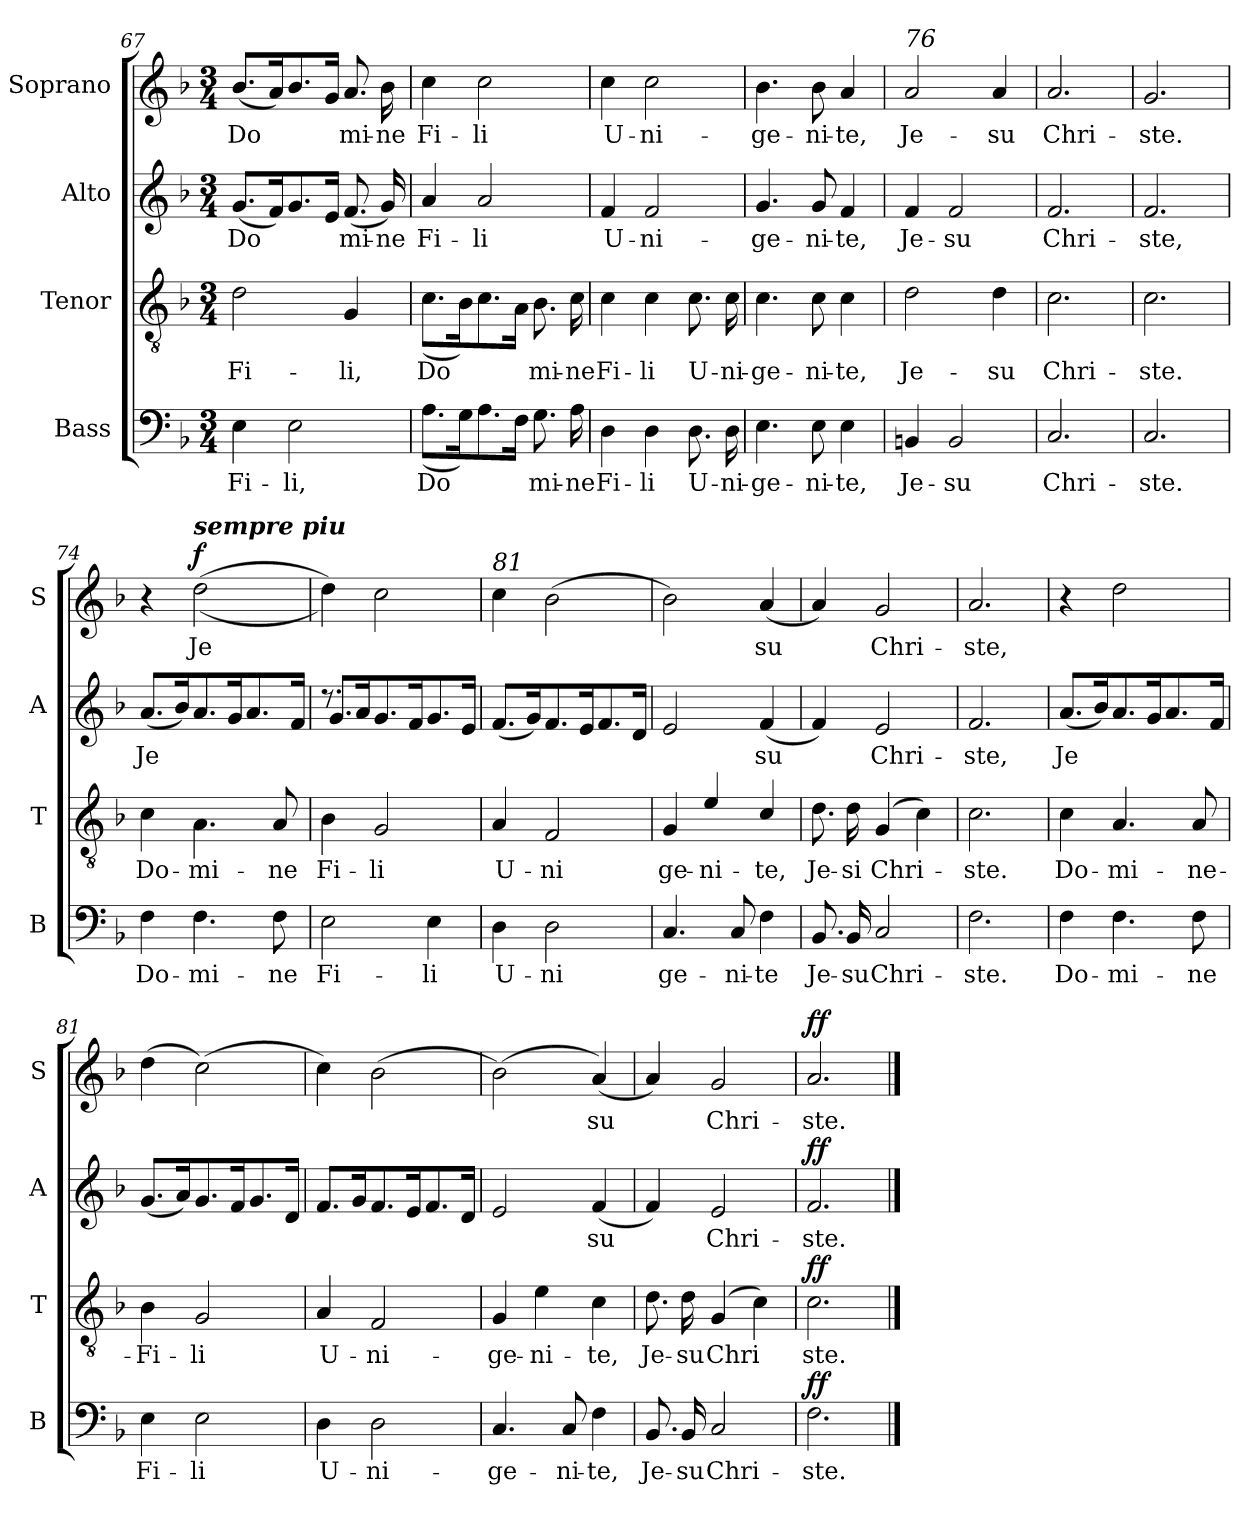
**kern	**text	**dynam	**kern	**text	**dynam	**kern	**text	**dynam	**kern	**text	**dynam
*part4	*part4	*part4	*part3	*part3	*part3	*part2	*part2	*part2	*part1	*part1	*part1
*staff4	*staff4	*staff4	*staff3	*staff3	*staff3	*staff2	*staff2	*staff2	*staff1	*staff1	*staff1
*I"Bass	*	*	*I"Tenor	*	*	*I"Alto	*	*	*I"Soprano	*	*
*I'B	*	*	*I'T	*	*	*I'A	*	*	*I'S	*	*
*clefF4	*	*	*clefGv2	*	*	*clefG2	*	*	*clefG2	*	*
*k[b-]	*	*	*k[b-]	*	*	*k[b-]	*	*	*k[b-]	*	*
*M3/4	*	*	*M3/4	*	*	*M3/4	*	*	*M3/4	*	*
=67	=67	=67	=67	=67	=67	=67	=67	=67	=67	=67	=67
*^	*	*	*	*	*	*	*	*	*	*	*
!	!	!LO:LY:b	!	!	!LO:LY:b	!	!	!LO:LY:b	!	!	!LO:LY:b	!
*	*	*	*	*^	*	*	*^	*	*	*	*	*
2.ryy	4E\	Fi-	.	2.ryy	2d\	Fi-	.	2.ryy	(<8.g/L	Do	.	(<8.b-/L	Do	.
.	.	.	.	.	.	.	.	.	16f/K)	.	.	16a/K)	.	.
!	!	!LO:LY:b	!	!	!	!	!	!	!	!	!	!	!	!
.	2E\	-li,	.	.	.	.	.	.	8.g/	.	.	8.b-/	.	.
.	.	.	.	.	.	.	.	.	16e/Jk	.	.	16g/Jk	.	.
!	!	!	!	!	!	!LO:LY:b	!	!	!	!LO:LY:b	!	!	!LO:LY:b	!
.	.	.	.	.	4G/	-li,	.	.	(<8.f/	mi-	.	8.a/	mi-	.
!	!	!	!	!	!	!	!	!	!	!LO:LY:b	!	!	!LO:LY:b	!
.	.	.	.	.	.	.	.	.	16g/)	-ne	.	16b-\	-ne	.
=68	=68	=68	=68	=68	=68	=68	=68	=68	=68	=68	=68	=68	=68	=68
!	!	!LO:LY:b	!	!	!	!LO:LY:b	!	!	!	!LO:LY:b	!	!	!LO:LY:b	!
2.ryy	(>8.A\L	Do	.	2.ryy	(>8.c\L	Do	.	2.ryy	4a/	Fi-	.	4cc\	Fi-	.
.	16G\K)	.	.	.	16B-\K)	.	.	.	.	.	.	.	.	.
!	!	!	!	!	!	!	!	!	!	!LO:LY:b	!	!	!LO:LY:b	!
.	8.A\	.	.	.	8.c\	.	.	.	2a/	-li	.	2cc\	-li	.
.	16F\Jk	.	.	.	16A\Jk	.	.	.	.	.	.	.	.	.
!	!	!LO:LY:b	!	!	!	!LO:LY:b	!	!	!	!	!	!	!	!
.	8.G\	mi-	.	.	8.B-\	mi-	.	.	.	.	.	.	.	.
!	!	!LO:LY:b	!	!	!	!LO:LY:b	!	!	!	!	!	!	!	!
.	16A\	-ne	.	.	16c\	-ne	.	.	.	.	.	.	.	.
=69	=69	=69	=69	=69	=69	=69	=69	=69	=69	=69	=69	=69	=69	=69
!	!	!LO:LY:b	!	!	!	!LO:LY:b	!	!	!	!LO:LY:b	!	!	!LO:LY:b	!
2.ryy	4D\	Fi-	.	2.ryy	4c\	Fi-	.	2.ryy	4f/	U-	.	4cc\	U-	.
!	!	!LO:LY:b	!	!	!	!LO:LY:b	!	!	!	!LO:LY:b	!	!	!LO:LY:b	!
.	4D\	-li	.	.	4c\	-li	.	.	2f/	-ni-	.	2cc\	-ni-	.
!	!	!LO:LY:b	!	!	!	!LO:LY:b	!	!	!	!	!	!	!	!
.	8.D\	U-	.	.	8.c\	U-	.	.	.	.	.	.	.	.
!	!	!LO:LY:b	!	!	!	!LO:LY:b	!	!	!	!	!	!	!	!
.	16D\	-ni-	.	.	16c\	-ni-	.	.	.	.	.	.	.	.
=70	=70	=70	=70	=70	=70	=70	=70	=70	=70	=70	=70	=70	=70	=70
!	!	!LO:LY:b	!	!	!	!LO:LY:b	!	!	!	!LO:LY:b	!	!	!LO:LY:b	!
2.ryy	4.E\	-ge-	.	2.ryy	4.c\	-ge-	.	2.ryy	4.g/	-ge-	.	4.b-\	-ge-	.
!	!	!LO:LY:b	!	!	!	!LO:LY:b	!	!	!	!LO:LY:b	!	!	!LO:LY:b	!
.	8E\	-ni-	.	.	8c\	-ni-	.	.	8g/	-ni-	.	8b-\	-ni-	.
!	!	!LO:LY:b	!	!	!	!LO:LY:b	!	!	!	!LO:LY:b	!	!	!LO:LY:b	!
.	4E\	-te,	.	.	4c\	-te,	.	.	4f/	-te,	.	4a/	-te,	.
=71	=71	=71	=71	=71	=71	=71	=71	=71	=71	=71	=71	=71	=71	=71
!	!	!	!	!	!	!	!	!	!	!	!	!LO:TX:a:i:t=76	!	!
!	!	!LO:LY:b	!	!	!	!LO:LY:b	!	!	!	!LO:LY:b	!	!	!LO:LY:b	!
2.ryy	4BBn/	Je-	.	2.ryy	2d\	Je-	.	2.ryy	4f/	Je-	.	2a/	Je-	.
!	!	!LO:LY:b	!	!	!	!	!	!	!	!LO:LY:b	!	!	!	!
.	2BB/	-su	.	.	.	.	.	.	2f/	-su	.	.	.	.
!	!	!	!	!	!	!LO:LY:b	!	!	!	!	!	!	!LO:LY:b	!
.	.	.	.	.	4d\	-su	.	.	.	.	.	4a/	-su	.
!!LO:PB:g=z
=72	=72	=72	=72	=72	=72	=72	=72	=72	=72	=72	=72	=72	=72	=72
!	!	!LO:LY:b	!	!	!	!LO:LY:b	!	!	!	!LO:LY:b	!	!	!LO:LY:b	!
2.ryy	2.C/	Chri-	.	2.ryy	2.c\	Chri-	.	2.ryy	2.f/	Chri-	.	2.a/	Chri-	.
=73	=73	=73	=73	=73	=73	=73	=73	=73	=73	=73	=73	=73	=73	=73
!	!	!LO:LY:b	!	!	!	!LO:LY:b	!	!	!	!LO:LY:b	!	!	!LO:LY:b	!
2.ryy	2.C/	-ste.	.	2.ryy	2.c\	-ste.	.	2.ryy	2.f/	-ste,	.	2.g/	-ste.	.
=74	=74	=74	=74	=74	=74	=74	=74	=74	=74	=74	=74	=74	=74	=74
!	!	!LO:LY:b	!	!	!	!LO:LY:b	!	!	!	!LO:LY:b	!	!	!	!
2.ryy	4F\	Do-	.	2.ryy	4c\	Do-	.	2.ryy	(>8.a/L	Je	.	4r	.	.
.	.	.	.	.	.	.	.	.	16b-/K)	.	.	.	.	.
!	!	!	!	!	!	!	!	!	!	!	!	!LO:TX:a:Bi:t=sempre piu	!	!
!	!	!LO:LY:b	!	!	!	!LO:LY:b	!	!	!	!	!	!	!LO:LY:b	!LO:DY:b
.	4.F\	-mi-	.	.	4.A\	-mi-	.	.	8.a/	.	.	(>(>2dd\	Je	f
.	.	.	.	.	.	.	.	.	16g/K	.	.	.	.	.
.	.	.	.	.	.	.	.	.	8.a/	.	.	.	.	.
!	!	!LO:LY:b	!	!	!	!LO:LY:b	!	!	!	!	!	!	!	!
.	8F\	-ne	.	.	8A/	-ne	.	.	.	.	.	.	.	.
.	.	.	.	.	.	.	.	.	16f/Jk	.	.	.	.	.
=75	=75	=75	=75	=75	=75	=75	=75	=75	=75	=75	=75	=75	=75	=75
!	!	!LO:LY:b	!	!	!	!LO:LY:b	!	!	!	!	!	!	!	!
2.ryy	2E\	Fi-	.	2.ryy	4B-\	Fi-	.	8.r	8.g/L	.	.	4dd\))	.	.
.	.	.	.	.	.	.	.	16ryy	16a/K	.	.	.	.	.
!	!	!	!	!	!	!LO:LY:b	!	!	!	!	!	!	!	!
.	.	.	.	.	2G/	-li	.	2ryy	8.g/	.	.	2cc\	.	.
.	.	.	.	.	.	.	.	.	16f/K	.	.	.	.	.
!	!	!LO:LY:b	!	!	!	!	!	!	!	!	!	!	!	!
.	4E\	-li	.	.	.	.	.	.	8.g/	.	.	.	.	.
.	.	.	.	.	.	.	.	.	16e/Jk	.	.	.	.	.
=76	=76	=76	=76	=76	=76	=76	=76	=76	=76	=76	=76	=76	=76	=76
!	!	!	!	!	!	!	!	!	!	!	!	!LO:TX:a:i:t=81	!	!
!	!	!LO:LY:b	!	!	!	!LO:LY:b	!	!	!	!	!	!	!	!
2.ryy	4D\	U-	.	2.ryy	4A/	U-	.	2.ryy	(>8.f/L	.	.	4cc\	.	.
.	.	.	.	.	.	.	.	.	16g/K)	.	.	.	.	.
!	!	!LO:LY:b	!	!	!	!LO:LY:b	!	!	!	!	!	!	!	!
.	2D\	-ni	.	.	2F/	-ni	.	.	8.f/	.	.	(>2b-\	.	.
.	.	.	.	.	.	.	.	.	16e/K	.	.	.	.	.
.	.	.	.	.	.	.	.	.	8.f/	.	.	.	.	.
.	.	.	.	.	.	.	.	.	16d/Jk	.	.	.	.	.
=77	=77	=77	=77	=77	=77	=77	=77	=77	=77	=77	=77	=77	=77	=77
!	!	!LO:LY:b	!	!	!	!LO:LY:b	!	!	!	!	!	!	!	!
2.ryy	4.C/	ge-	.	2.ryy	4G/	ge-	.	2.ryy	2e/	.	.	2b-\)	.	.
!	!	!	!	!	!	!LO:LY:b	!	!	!	!	!	!	!	!
.	.	.	.	.	4e/	-ni-	.	.	.	.	.	.	.	.
!	!	!LO:LY:b	!	!	!	!	!	!	!	!	!	!	!	!
.	8C/	-ni-	.	.	.	.	.	.	.	.	.	.	.	.
!	!	!LO:LY:b	!	!	!	!LO:LY:b	!	!	!	!LO:LY:b	!	!	!LO:LY:b	!
.	4F\	-te	.	.	4c/	-te,	.	.	(<4f/	su	.	(<4a/	su	.
=78	=78	=78	=78	=78	=78	=78	=78	=78	=78	=78	=78	=78	=78	=78
!	!	!LO:LY:b	!	!	!	!LO:LY:b	!	!	!	!	!	!	!	!
2.ryy	8.BB-/	Je-	.	2.ryy	8.d\	Je-	.	2.ryy	4f/)	.	.	4a/)	.	.
!	!	!LO:LY:b	!	!	!	!LO:LY:b	!	!	!	!	!	!	!	!
.	16BB-/	-su	.	.	16d\	-si	.	.	.	.	.	.	.	.
!	!	!LO:LY:b	!	!	!	!LO:LY:b	!	!	!	!LO:LY:b	!	!	!LO:LY:b	!
.	2C/	Chri-	.	.	(>4G/	Chri-	.	.	2e/	Chri-	.	2g/	Chri-	.
.	.	.	.	.	4c\)	.	.	.	.	.	.	.	.	.
=79	=79	=79	=79	=79	=79	=79	=79	=79	=79	=79	=79	=79	=79	=79
!	!	!LO:LY:b	!	!	!	!LO:LY:b	!	!	!	!LO:LY:b	!	!	!LO:LY:b	!
2.ryy	2.F\	-ste.	.	2.ryy	2.c\	-ste.	.	2.ryy	2.f/	-ste,	.	2.a/	-ste,	.
=80	=80	=80	=80	=80	=80	=80	=80	=80	=80	=80	=80	=80	=80	=80
!	!	!LO:LY:b	!	!	!	!LO:LY:b	!	!	!	!LO:LY:b	!	!	!	!
*	*	*	*	*	*	*	*	*	*	*	*	*^	*	*
2.ryy	4F\	Do-	.	2.ryy	4c\	Do-	.	4ryy	(>8.a/L	Je	.	4r	8.ryy	.	.
.	.	.	.	.	.	.	.	.	16b-/K)	.	.	.	16ryy	.	.
!	!	!LO:LY:b	!	!	!	!LO:LY:b	!	!	!	!	!	!	!	!	!
.	4.F\	-mi-	.	.	4.A/	-mi-	.	2ryy	8.a/	.	.	2dd\	8.reyy	.	.
.	.	.	.	.	.	.	.	.	16g/K	.	.	.	16ryy	.	.
.	.	.	.	.	.	.	.	.	8.a/	.	.	.	8.ryy	.	.
!	!	!LO:LY:b	!	!	!	!LO:LY:b	!	!	!	!	!	!	!	!	!
.	8F\	-ne	.	.	8A/	-ne-	.	.	.	.	.	.	.	.	.
.	.	.	.	.	.	.	.	.	16f/Jk	.	.	.	16ryy	.	.
!!LO:LB:g=z
=81	=81	=81	=81	=81	=81	=81	=81	=81	=81	=81	=81	=81	=81	=81	=81
!	!	!	!	!	!	!	!	!	!	!	!	!LO:TX:a:i:t=86	!	!	!
!	!	!LO:LY:b	!	!	!	!LO:LY:b	!	!	!	!	!	!	!	!	!
*	*	*	*	*	*	*	*	*	*	*	*	*v	*v	*	*
2.ryy	4E\	Fi-	.	2.ryy	4B-\	-Fi-	.	2.ryy	(>8.g/L	.	.	(>4dd\	.	.
.	.	.	.	.	.	.	.	.	16a/K)	.	.	.	.	.
!	!	!LO:LY:b	!	!	!	!LO:LY:b	!	!	!	!	!	!	!	!
.	2E\	-li	.	.	2G/	-li	.	.	8.g/	.	.	(>2cc\)	.	.
.	.	.	.	.	.	.	.	.	16f/K	.	.	.	.	.
.	.	.	.	.	.	.	.	.	8.g/	.	.	.	.	.
.	.	.	.	.	.	.	.	.	16d/Jk	.	.	.	.	.
=82	=82	=82	=82	=82	=82	=82	=82	=82	=82	=82	=82	=82	=82	=82
!	!	!LO:LY:b	!	!	!	!LO:LY:b	!	!	!	!	!	!	!	!
2.ryy	4D\	U-	.	2.ryy	4A/	U-	.	2.ryy	8.f/L	.	.	4cc\)	.	.
.	.	.	.	.	.	.	.	.	16g/K	.	.	.	.	.
!	!	!LO:LY:b	!	!	!	!LO:LY:b	!	!	!	!	!	!	!	!
.	2D\	-ni-	.	.	2F/	-ni-	.	.	8.f/	.	.	(>2b-\	.	.
.	.	.	.	.	.	.	.	.	16e/K	.	.	.	.	.
.	.	.	.	.	.	.	.	.	8.f/	.	.	.	.	.
.	.	.	.	.	.	.	.	.	16d/Jk	.	.	.	.	.
=83	=83	=83	=83	=83	=83	=83	=83	=83	=83	=83	=83	=83	=83	=83
!	!	!LO:LY:b	!	!	!	!LO:LY:b	!	!	!	!	!	!	!	!
2.ryy	4.C/	-ge-	.	2.ryy	4G/	-ge-	.	2.ryy	2e/	.	.	(>2b-\)	.	.
!	!	!	!	!	!	!LO:LY:b	!	!	!	!	!	!	!	!
.	.	.	.	.	4e\	-ni-	.	.	.	.	.	.	.	.
!	!	!LO:LY:b	!	!	!	!	!	!	!	!	!	!	!	!
.	8C/	-ni-	.	.	.	.	.	.	.	.	.	.	.	.
!	!	!LO:LY:b	!	!	!	!LO:LY:b	!	!	!	!LO:LY:b	!	!	!LO:LY:b	!
.	4F\	-te,	.	.	4c\	-te,	.	.	(<4f/	su	.	(<4a/)	su	.
=84	=84	=84	=84	=84	=84	=84	=84	=84	=84	=84	=84	=84	=84	=84
!	!	!LO:LY:b	!	!	!	!LO:LY:b	!	!	!	!	!	!	!	!
2.ryy	8.BB-/	Je-	.	2.ryy	8.d\	Je-	.	2.ryy	4f/)	.	.	4a/)	.	.
!	!	!LO:LY:b	!	!	!	!LO:LY:b	!	!	!	!	!	!	!	!
.	16BB-/	-su	.	.	16d\	-su	.	.	.	.	.	.	.	.
!	!	!LO:LY:b	!	!	!	!LO:LY:b	!	!	!	!LO:LY:b	!	!	!LO:LY:b	!
.	2C/	Chri-	.	.	(>4G/	Chri	.	.	2e/	Chri-	.	2g/	Chri-	.
.	.	.	.	.	4c\)	.	.	.	.	.	.	.	.	.
=85	=85	=85	=85	=85	=85	=85	=85	=85	=85	=85	=85	=85	=85	=85
!	!	!LO:LY:b	!LO:DY:b	!	!	!LO:LY:b	!LO:DY:b	!	!	!LO:LY:b	!LO:DY:b	!	!LO:LY:b	!LO:DY:b
2.ryy	2.F\	-ste.	ff	2.ryy	2.c\	ste.	ff	2.ryy	2.f/	-ste.	ff	2.a/	-ste.	ff
*v	*v	*	*	*	*	*	*	*v	*v	*	*	*	*	*
*	*	*	*v	*v	*	*	*	*	*	*	*	*
==	==	==	==	==	==	==	==	==	==	==	==
*-	*-	*-	*-	*-	*-	*-	*-	*-	*-	*-	*-
